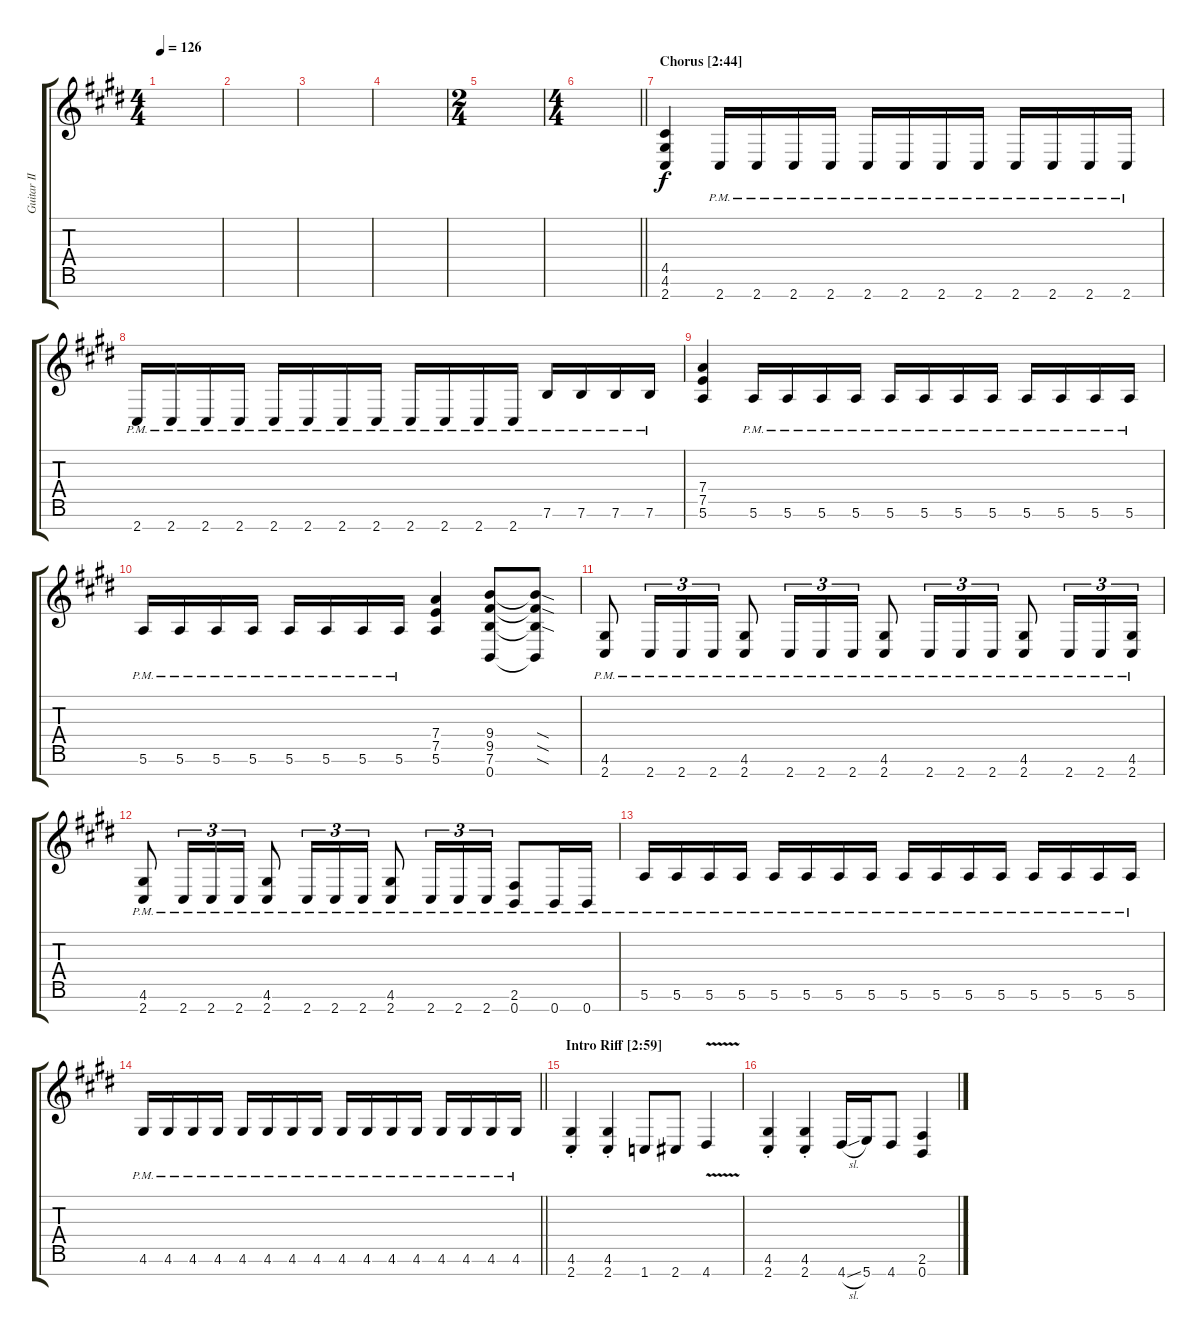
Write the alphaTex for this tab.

\track ("Guitar II" "Guitar II") {instrument distortionguitar}
\staff {score tabs}
\tuning (E4 B3 G3 D3 A2 E2 B1) {hide}
\ts (4 4)
\tempo 126
\clef g2
\ks c#minor
|
|
|
|
\ts (2 4)
|
\ts (4 4)
\barLineRight lightlight
|
\section ("" "Chorus [2:44]")
(4.5 4.6 2.7).4{volume 11} 2.7{pm}.16 2.7{pm}.16 2.7{pm}.16 2.7{pm}.16 2.7{pm}.16 2.7{pm}.16 2.7{pm}.16 2.7{pm}.16 2.7{pm}.16 2.7{pm}.16 2.7{pm}.16 2.7{pm}.16 |
2.7{pm}.16 2.7{pm}.16 2.7{pm}.16 2.7{pm}.16 2.7{pm}.16 2.7{pm}.16 2.7{pm}.16 2.7{pm}.16 2.7{pm}.16 2.7{pm}.16 2.7{pm}.16 2.7{pm}.16 7.6{pm}.16 7.6{pm}.16 7.6{pm}.16 7.6{pm}.16 |
(7.4 7.5 5.6).4 5.6{pm}.16 5.6{pm}.16 5.6{pm}.16 5.6{pm}.16 5.6{pm}.16 5.6{pm}.16 5.6{pm}.16 5.6{pm}.16 5.6{pm}.16 5.6{pm}.16 5.6{pm}.16 5.6{pm}.16 |
5.6{pm}.16 5.6{pm}.16 5.6{pm}.16 5.6{pm}.16 5.6{pm}.16 5.6{pm}.16 5.6{pm}.16 5.6{pm}.16 (7.4 7.5 5.6).4 (9.4 9.5 7.6 0.7).8 (9.4{sod t} 9.5{sod t} 7.6{sod t} 0.7{t}).8 |
(4.6{pm} 2.7{pm}).8 2.7{pm}.16{tu (3 2)} 2.7{pm}.16{tu (3 2)} 2.7{pm}.16{tu (3 2)} (4.6{pm} 2.7{pm}).8 2.7{pm}.16{tu (3 2)} 2.7{pm}.16{tu (3 2)} 2.7{pm}.16{tu (3 2)} (4.6{pm} 2.7{pm}).8 2.7{pm}.16{tu (3 2)} 2.7{pm}.16{tu (3 2)} 2.7{pm}.16{tu (3 2)} (4.6{pm} 2.7{pm}).8 2.7{pm}.16{tu (3 2)} 2.7{pm}.16{tu (3 2)} (4.6{pm} 2.7{pm}).16{tu (3 2)} |
(4.6{pm} 2.7{pm}).8 2.7{pm}.16{tu (3 2)} 2.7{pm}.16{tu (3 2)} 2.7{pm}.16{tu (3 2)} (4.6{pm} 2.7{pm}).8 2.7{pm}.16{tu (3 2)} 2.7{pm}.16{tu (3 2)} 2.7{pm}.16{tu (3 2)} (4.6{pm} 2.7{pm}).8 2.7{pm}.16{tu (3 2)} 2.7{pm}.16{tu (3 2)} 2.7{pm}.16{tu (3 2)} (2.6{pm} 0.7{pm}).8 0.7{pm}.16 0.7{pm}.16 |
5.6{pm}.16 5.6{pm}.16 5.6{pm}.16 5.6{pm}.16 5.6{pm}.16 5.6{pm}.16 5.6{pm}.16 5.6{pm}.16 5.6{pm}.16 5.6{pm}.16 5.6{pm}.16 5.6{pm}.16 5.6{pm}.16 5.6{pm}.16 5.6{pm}.16 5.6{pm}.16 |
\barLineRight lightlight
4.6{pm}.16 4.6{pm}.16 4.6{pm}.16 4.6{pm}.16 4.6{pm}.16 4.6{pm}.16 4.6{pm}.16 4.6{pm}.16 4.6{pm}.16 4.6{pm}.16 4.6{pm}.16 4.6{pm}.16 4.6{pm}.16 4.6{pm}.16 4.6{pm}.16 4.6{pm}.16 |
\section ("" "Intro Riff [2:59]")
(4.6{st} 2.7{st}).4 (4.6{st} 2.7{st}).4 1.7.8 2.7.8 4.7{v}.4 |
(4.6{st} 2.7{st}).4 (4.6{st} 2.7{st}).4 4.7{sl}.16 5.7.16 4.7.8 (2.6 0.7).4
